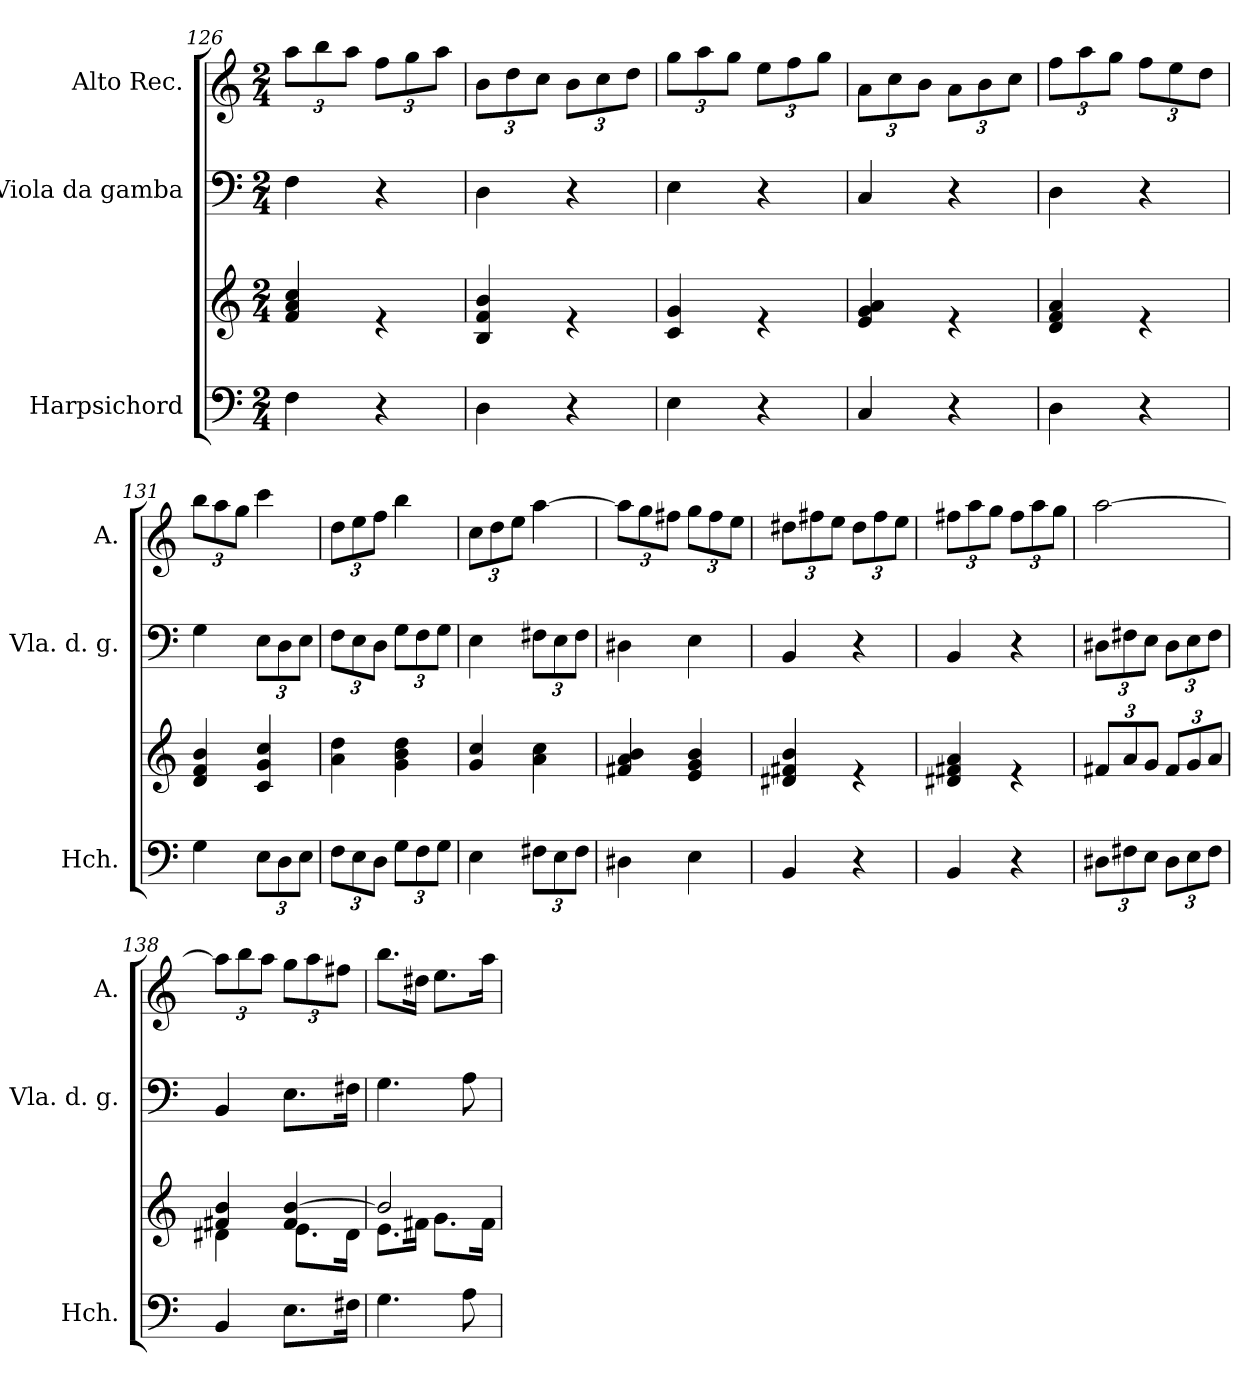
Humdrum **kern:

**kern	**kern	**kern	**kern
*part3	*part3	*part2	*part1
*staff4	*staff3	*staff2	*staff1
*I"Harpsichord	*	*I"Viola da gamba	*I"Alto Rec.
*I'Hch.	*	*I'Vla. d. g.	*I'A.
!!LO:LB:g=z
*clefF4	*clefG2	*clefF4	*clefG2
*k[]	*k[]	*k[]	*k[]
*M2/4	*M2/4	*M2/4	*M2/4
*	*	*	*Xbrackettup
=126	=126	=126	=126
4F\	4f/ 4a/ 4cc/	4F\	12aa\L
.	.	.	12bb\
.	.	.	12aa\J
4r	4re	4r	12ff\L
.	.	.	12gg\
.	.	.	12aa\J
=127	=127	=127	=127
4D\	4B/ 4f/ 4b/	4D\	12b\L
.	.	.	12dd\
.	.	.	12cc\J
4r	4re	4r	12b\L
.	.	.	12cc\
.	.	.	12dd\J
=128	=128	=128	=128
4E\	4c/ 4g/	4E\	12gg\L
.	.	.	12aa\
.	.	.	12gg\J
4r	4re	4r	12ee\L
.	.	.	12ff\
.	.	.	12gg\J
=129	=129	=129	=129
4C/	4e/ 4g/ 4a/	4C/	12a\L
.	.	.	12cc\
.	.	.	12b\J
4r	4re	4r	12a\L
.	.	.	12b\
.	.	.	12cc\J
=130	=130	=130	=130
4D\	4d/ 4f/ 4a/	4D\	12ff\L
.	.	.	12aa\
.	.	.	12gg\J
4r	4re	4r	12ff\L
.	.	.	12ee\
.	.	.	12dd\J
=131	=131	=131	=131
4G\	4d/ 4f/ 4b/	4G\	12bb\L
.	.	.	12aa\
.	.	.	12gg\J
*Xbrackettup	*	*Xbrackettup	*
12E\L	4c/ 4g/ 4cc/	12E\L	4ccc\
12D\	.	12D\	.
12E\J	.	12E\J	.
=132	=132	=132	=132
12F\L	4a\ 4dd\	12F\L	12dd\L
12E\	.	12E\	12ee\
12D\J	.	12D\J	12ff\J
12G\L	4g\ 4b\ 4dd\	12G\L	4bb\
12F\	.	12F\	.
12G\J	.	12G\J	.
=133	=133	=133	=133
4E\	4g/ 4cc/	4E\	12cc\L
.	.	.	12dd\
.	.	.	12ee\J
12F#X\L	4a\ 4cc\	12F#X\L	[4aa\
12E\	.	12E\	.
12F#\J	.	12F#\J	.
=134	=134	=134	=134
4D#X\	4f#X/ 4a/ 4b/	4D#X\	12aa\L]
.	.	.	12gg\
.	.	.	12ff#X\J
4E\	4e/ 4g/ 4b/	4E\	12gg\L
.	.	.	12ff#\
.	.	.	12ee\J
!!LO:LB:g=z
=135	=135	=135	=135
4BB/	4d#X/ 4f#X/ 4b/	4BB/	12dd#X\L
.	.	.	12ff#X\
.	.	.	12ee\J
4r	4re	4r	12dd#\L
.	.	.	12ff#\
.	.	.	12ee\J
=136	=136	=136	=136
4BB/	4d#X/ 4f#X/ 4a/	4BB/	12ff#X\L
.	.	.	12aa\
.	.	.	12gg\J
4r	4re	4r	12ff#\L
.	.	.	12aa\
.	.	.	12gg\J
=137	=137	=137	=137
*	*Xbrackettup	*	*
12D#X\L	12f#X/L	12D#X\L	[2aa\
12F#X\	12a/	12F#X\	.
12E\J	12g/J	12E\J	.
12D#\L	12f#/L	12D#\L	.
12E\	12g/	12E\	.
12F#\J	12a/J	12F#\J	.
=138	=138	=138	=138
*	*^	*	*
4BB/	4f#X/ 4b/	4d#X\	4BB/	12aa\L]
.	.	.	.	12bb\
.	.	.	.	12aa\J
8.E\L	4f#/ [4b/	8.e\L	8.E\L	12gg\L
.	.	.	.	12aa\
.	.	.	.	12ff#X\J
16F#X\Jk	.	16d#\Jk	16F#X\Jk	.
=139	=139	=139	=139	=139
4.G\	2b/]	8.e\L	4.G\	8.bb\L
.	.	16f#X\Jk	.	16dd#X\Jk
.	.	8.g\L	.	8.ee\L
8A\	.	.	8A\	.
.	.	16f#\Jk	.	16aa\Jk
*	*v	*v	*	*
=	=	=	=
*-	*-	*-	*-
